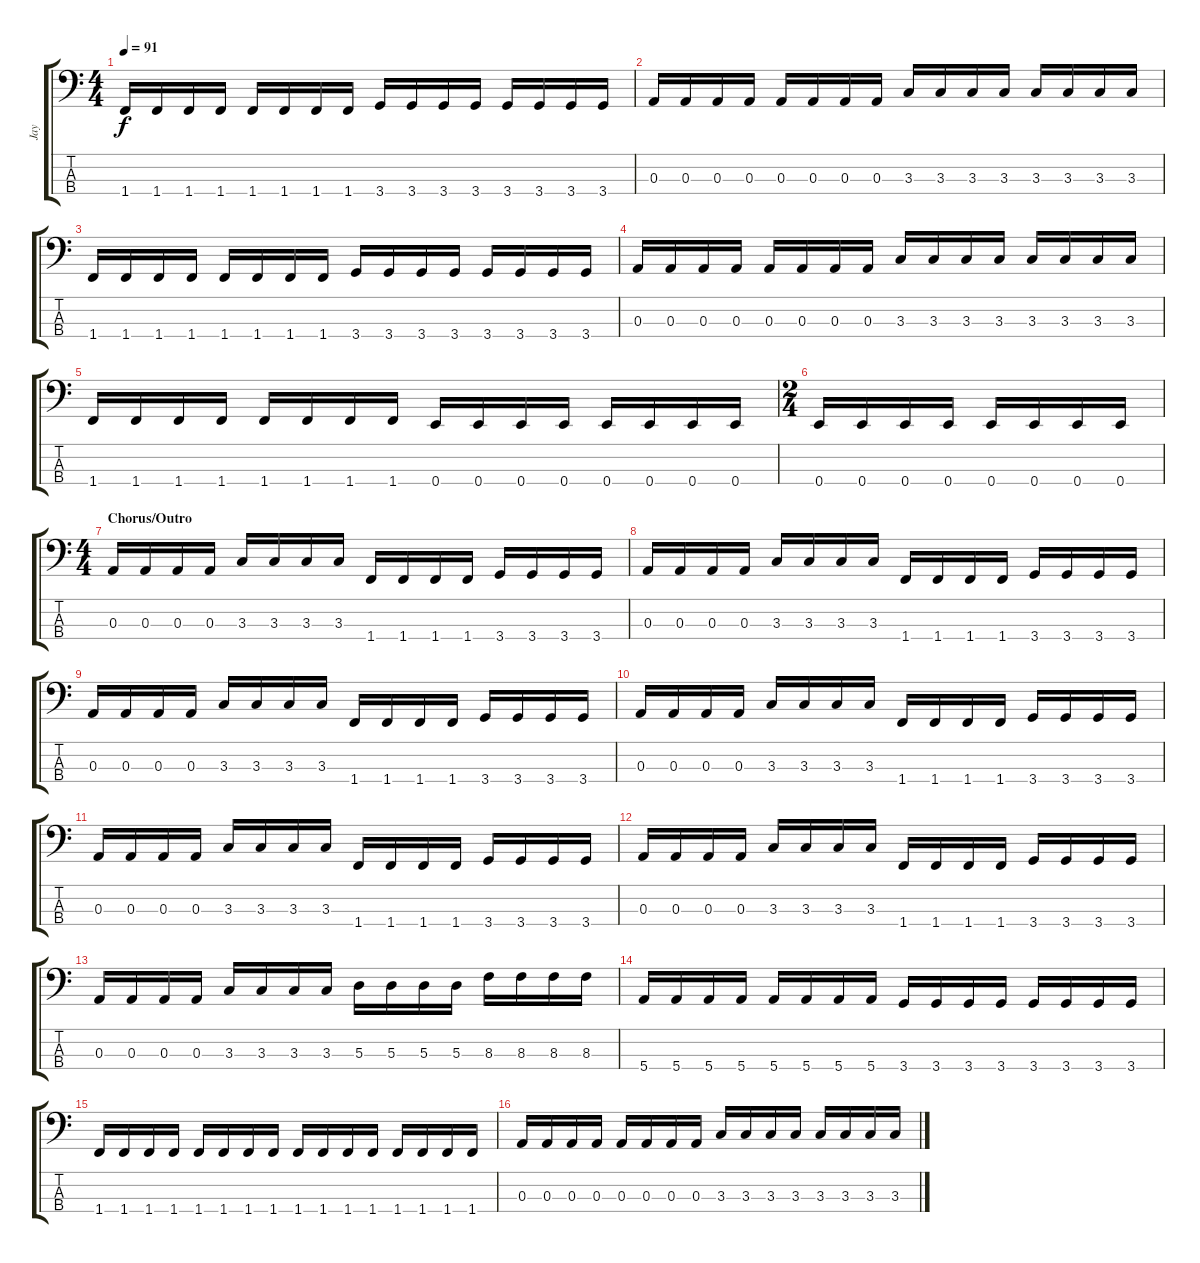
\track ("Jay" "Jay") {instrument electricbasspick}
\staff {score tabs}
\tuning (G2 D2 A1 E1) {hide}
\ts (4 4)
\tempo 91
\clef f4
\ks c
1.4.16{dy f} 1.4.16 1.4.16 1.4.16 1.4.16 1.4.16 1.4.16 1.4.16 3.4.16 3.4.16 3.4.16 3.4.16 3.4.16 3.4.16 3.4.16 3.4.16 |
0.3.16 0.3.16 0.3.16 0.3.16 0.3.16 0.3.16 0.3.16 0.3.16 3.3.16 3.3.16 3.3.16 3.3.16 3.3.16 3.3.16 3.3.16 3.3.16 |
1.4.16 1.4.16 1.4.16 1.4.16 1.4.16 1.4.16 1.4.16 1.4.16 3.4.16 3.4.16 3.4.16 3.4.16 3.4.16 3.4.16 3.4.16 3.4.16 |
0.3.16 0.3.16 0.3.16 0.3.16 0.3.16 0.3.16 0.3.16 0.3.16 3.3.16 3.3.16 3.3.16 3.3.16 3.3.16 3.3.16 3.3.16 3.3.16 |
1.4.16 1.4.16 1.4.16 1.4.16 1.4.16 1.4.16 1.4.16 1.4.16 0.4.16 0.4.16 0.4.16 0.4.16 0.4.16 0.4.16 0.4.16 0.4.16 |
\ts (2 4)
0.4.16 0.4.16 0.4.16 0.4.16 0.4.16 0.4.16 0.4.16 0.4.16 |
\ts (4 4)
\section ("" "Chorus/Outro")
0.3.16 0.3.16 0.3.16 0.3.16 3.3.16 3.3.16 3.3.16 3.3.16 1.4.16 1.4.16 1.4.16 1.4.16 3.4.16 3.4.16 3.4.16 3.4.16 |
0.3.16 0.3.16 0.3.16 0.3.16 3.3.16 3.3.16 3.3.16 3.3.16 1.4.16 1.4.16 1.4.16 1.4.16 3.4.16 3.4.16 3.4.16 3.4.16 |
0.3.16 0.3.16 0.3.16 0.3.16 3.3.16 3.3.16 3.3.16 3.3.16 1.4.16 1.4.16 1.4.16 1.4.16 3.4.16 3.4.16 3.4.16 3.4.16 |
0.3.16 0.3.16 0.3.16 0.3.16 3.3.16 3.3.16 3.3.16 3.3.16 1.4.16 1.4.16 1.4.16 1.4.16 3.4.16 3.4.16 3.4.16 3.4.16 |
0.3.16 0.3.16 0.3.16 0.3.16 3.3.16 3.3.16 3.3.16 3.3.16 1.4.16 1.4.16 1.4.16 1.4.16 3.4.16 3.4.16 3.4.16 3.4.16 |
0.3.16 0.3.16 0.3.16 0.3.16 3.3.16 3.3.16 3.3.16 3.3.16 1.4.16 1.4.16 1.4.16 1.4.16 3.4.16 3.4.16 3.4.16 3.4.16 |
0.3.16 0.3.16 0.3.16 0.3.16 3.3.16 3.3.16 3.3.16 3.3.16 5.3.16 5.3.16 5.3.16 5.3.16 8.3.16 8.3.16 8.3.16 8.3.16 |
5.4.16 5.4.16 5.4.16 5.4.16 5.4.16 5.4.16 5.4.16 5.4.16 3.4.16 3.4.16 3.4.16 3.4.16 3.4.16 3.4.16 3.4.16 3.4.16 |
1.4.16 1.4.16 1.4.16 1.4.16 1.4.16 1.4.16 1.4.16 1.4.16 1.4.16 1.4.16 1.4.16 1.4.16 1.4.16 1.4.16 1.4.16 1.4.16 |
0.3.16 0.3.16 0.3.16 0.3.16 0.3.16 0.3.16 0.3.16 0.3.16 3.3.16 3.3.16 3.3.16 3.3.16 3.3.16 3.3.16 3.3.16 3.3.16
